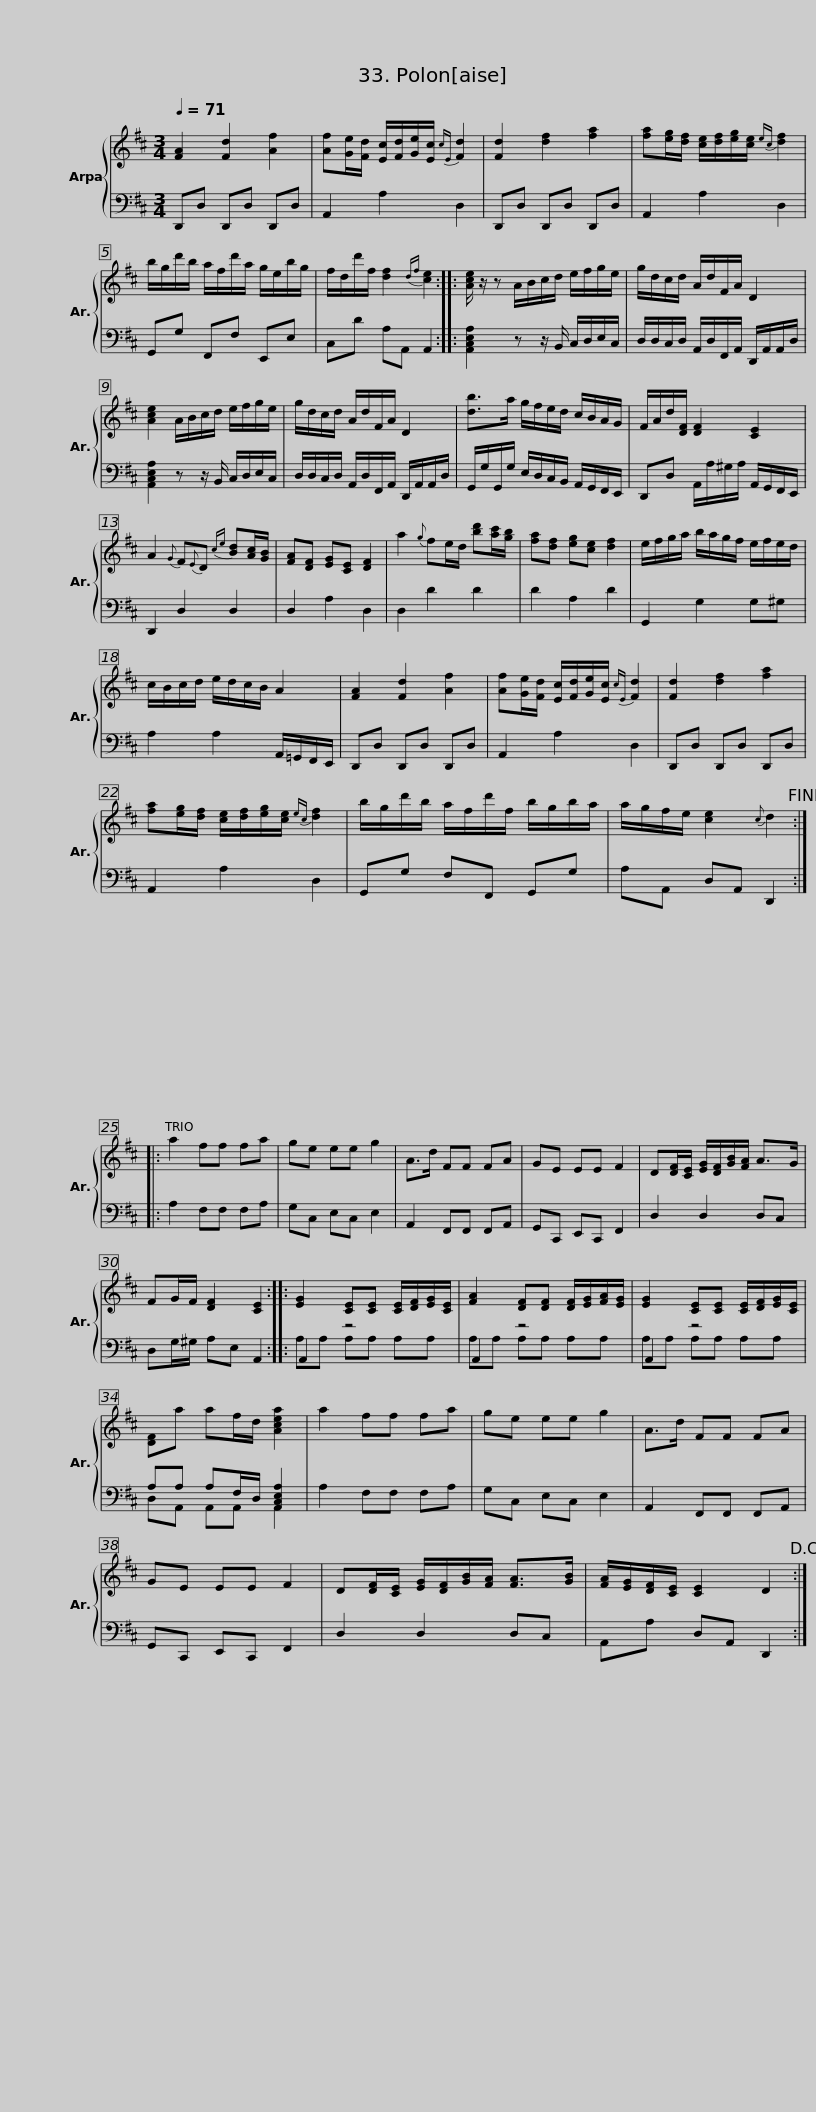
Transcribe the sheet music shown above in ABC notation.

X:1
%%score { 1 | ( 2 3 ) }
L:1/8
Q:1/4=71
M:3/4
I:linebreak $
K:D
V:1 treble
V:2 bass
V:3 bass
V:1
 [FA]2 [Fd]2 [Af]2 | [Af][Ge]/[Fd]/ [Ec]/[Fd]/[Ge]/[Ec]/{cE} [Fd]2 | [Fd]2 [df]2 [fa]2 | [fa][eg]/[df]/ [ce]/[df]/[eg]/[ce]/{ec} [df]2 | b/g/d'/b/ a/f/d'/a/ g/e/b/g/ |$ %5
 f/d/d'/f/ [df]2{df} [ce]2 :: [Ace]/ z/ z A/B/c/d/ e/f/g/e/ | g/d/c/d/ A/d/F/A/ D2 | [Ace]2 A/B/c/d/ e/f/g/e/ |$ g/d/c/d/ A/d/F/A/ D2 | %10
 [db]>a g/f/e/d/ c/B/A/G/ | F/A/d/[DF]/ [DF]2 [CE]2 | A2{G} F{E}D{ce} [Bd][Ac]/[GB]/ |$ [FA][DF] [EG][CE] [DF]2 | a2{g} fe/d/ [bd'][ac']/[gb]/ | %15
 [fa][df] [eg][ce] [df]2 | e/f/g/a/ b/a/g/f/ e/f/e/d/ | c/B/c/d/ e/d/c/B/ A2 |$ [FA]2 [Fd]2 [Af]2 | [Af][Ge]/[Fd]/ [Ec]/[Fd]/[Ge]/[Ec]/{cE} [Fd]2 | %20
 [Fd]2 [df]2 [fa]2 | [fa][eg]/[df]/ [ce]/[df]/[eg]/[ce]/{ec} [df]2 | b/g/d'/b/ a/f/d'/f/ b/g/b/a/ |$ a/g/f/e/ [ce]2{c} d2!fine! :: a2 ff fa | %25
 ge ee g2 | A>d FF FA | GE EE F2 | D[DF]/[CE]/ [EG]/[DF]/[GB]/[FA]/ A>G |$ FG/F/ [DF]2 [CE]2 :: %30
 [EG]2 [CE][CE] [CE]/[DF]/[EG]/[CE]/ | [FA]2 [DF][DF] [DF]/[EG]/[FA]/[EG]/ | [EG]2 [CE][CE] [CE]/[DF]/[EG]/[CE]/ | [DF]a af/d/ [Acea]2 |$ a2 ff fa | %35
 ge ee g2 | A>d FF FA | GE EE F2 | D[DF]/[CE]/ [EG]/[DF]/[GB]/[FA]/ [FA]>[GB] | [FA]/[EG]/[DF]/[CE]/ [CE]2 D2!D.C.! :| %40
V:2
 D,,D, D,,D, D,,D, | A,,2 A,2 D,2 | D,,D, D,,D, D,,D, | A,,2 A,2 D,2 | G,,G, F,,F, E,,E, |$ %5
 C,D A,A,, A,,2 :: [A,,C,E,A,]2 z z/ B,,/ C,/D,/E,/C,/ | D,/D,/C,/D,/ A,,/D,/F,,/A,,/ D,,/A,,/A,,/D,/ | [A,,C,E,A,]2 z z/ B,,/ C,/D,/E,/C,/ |$ D,/D,/C,/D,/ A,,/D,/F,,/A,,/ D,,/A,,/A,,/D,/ | %10
 G,,/G,/G,,/G,/ E,/D,/C,/B,,/ A,,/G,,/F,,/E,,/ | D,,D, A,,/A,/^G,/A,/ A,,/G,,/F,,/E,,/ | D,,2 D,2 D,2 |$ D,2 A,2 D,2 | D,2 D2 D2 | %15
 D2 A,2 D2 | G,,2 G,2 G,^G, | A,2 A,2 A,,/=G,,/F,,/E,,/ |$ D,,D, D,,D, D,,D, | A,,2 A,2 D,2 | %20
 D,,D, D,,D, D,,D, | A,,2 A,2 D,2 | G,,G, F,F,, G,,G, |$ A,A,, D,A,, D,,2 :: A,2 F,F, F,A, | %25
 G,C, E,C, E,2 | A,,2 F,,F,, F,,A,, | G,,C,, E,,C,, F,,2 | D,2 D,2 D,C, |$ D,G,/^G,/ A,E, A,,2 :: %30
 A,,2 z4 | A,,2 z4 | A,,2 z4 | A,A, A,F,/D,/ [A,,C,E,A,]2 |$ A,2 F,F, F,A, | %35
 G,C, E,C, E,2 | A,,2 F,,F,, F,,A,, | G,,C,, E,,C,, F,,2 | D,2 D,2 D,C, | A,,A, D,A,, D,,2 :| %40
V:3
 x6 | x6 | x6 | x6 | x6 |$ %5
 x6 :: x6 | x6 | x6 |$ x6 | %10
 x6 | x6 | x6 |$ x6 | x6 | %15
 x6 | x6 | x6 |$ x6 | x6 | %20
 x6 | x6 | x6 |$ x6 :: x6 | %25
 x6 | x6 | x6 | x6 |$ x6 :: %30
 A,A, A,A, A,A, | A,A, A,A, A,A, | A,A, A,A, A,A, | D,A,, A,,A,, A,,2 |$ x6 | %35
 x6 | x6 | x6 | x6 | x6 :| %40
